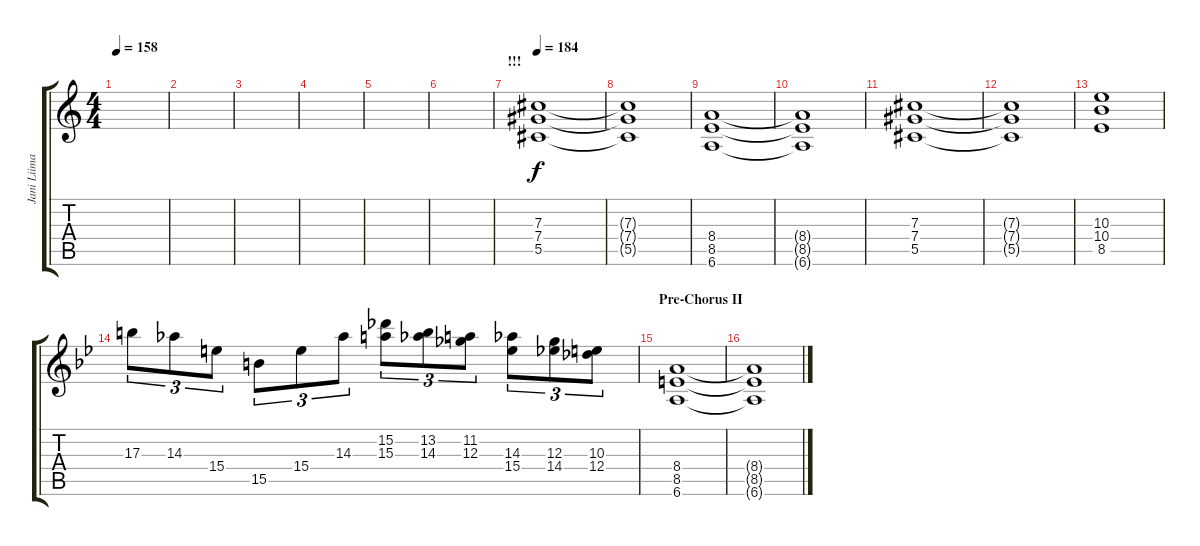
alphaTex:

\track ("Jani Liimatainen - Guitar I" "Jani Liima") {instrument distortionguitar}
\staff {score tabs}
\tuning (Eb4 Bb3 Gb3 Db3 Ab2 Eb2) {hide}
\ts (4 4)
\tempo 158
\clef g2
\ks c
|
|
|
|
|
|
\section ("" "!!!")
\tempo 184
(7.3 7.4 5.5).1 |
(7.3{t} 7.4{t} 5.5{t}).1 |
(8.4 8.5 6.6).1 |
(8.4{t} 8.5{t} 6.6{t}).1 |
(7.3 7.4 5.5).1 |
(7.3{t} 7.4{t} 5.5{t}).1 |
(10.3 10.4 8.5).1 |
\ks gminor
17.3.8{tu (3 2)} 14.3.8{tu (3 2)} 15.4.8{tu (3 2)} 15.5.8{tu (3 2)} 15.4.8{tu (3 2)} 14.3.8{tu (3 2)} (15.2 15.3).8{tu (3 2)} (13.2 14.3).8{tu (3 2)} (11.2 12.3).8{tu (3 2)} (14.3 15.4).8{tu (3 2)} (12.3 14.4).8{tu (3 2)} (10.3 12.4).8{tu (3 2)} |
\section ("" "Pre-Chorus II")
(8.4 8.5 6.6).1 |
(8.4{t} 8.5{t} 6.6{t}).1
